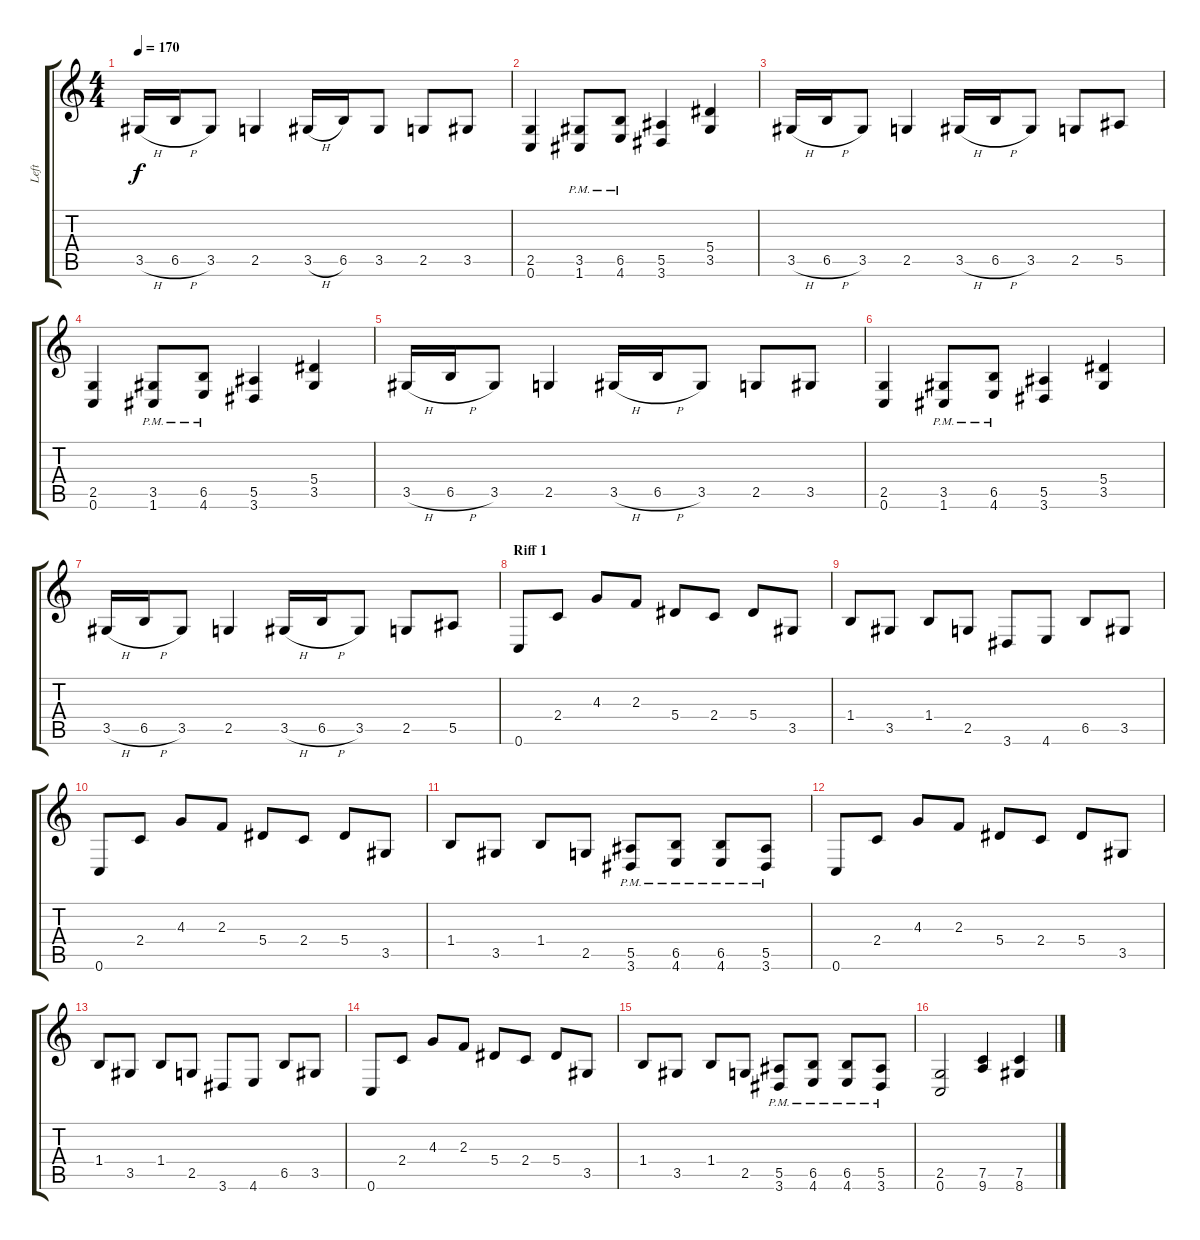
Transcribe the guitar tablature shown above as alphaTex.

\track ("Left" "Left") {instrument distortionguitar}
\staff {score tabs}
\tuning (C4 G3 Eb3 Bb2 F2 C2) {hide}
\ts (4 4)
\tempo 170
\clef g2
\ks c
3.5{h}.16{dy f} 6.5{h}.16 3.5.8 2.5.4 3.5{h}.16 6.5.16 3.5.8 2.5.8 3.5.8 |
(2.5 0.6).4 (3.5{pm} 1.6{pm}).8 (6.5{pm} 4.6{pm}).8 (5.5 3.6).4 (5.4 3.5).4 |
3.5{h}.16 6.5{h}.16 3.5.8 2.5.4 3.5{h}.16 6.5{h}.16 3.5.8 2.5.8 5.5.8 |
(2.5 0.6).4 (3.5{pm} 1.6{pm}).8 (6.5{pm} 4.6{pm}).8 (5.5 3.6).4 (5.4 3.5).4 |
3.5{h}.16 6.5{h}.16 3.5.8 2.5.4 3.5{h}.16 6.5{h}.16 3.5.8 2.5.8 3.5.8 |
(2.5 0.6).4 (3.5{pm} 1.6{pm}).8 (6.5{pm} 4.6{pm}).8 (5.5 3.6).4 (5.4 3.5).4 |
3.5{h}.16 6.5{h}.16 3.5.8 2.5.4 3.5{h}.16 6.5{h}.16 3.5.8 2.5.8 5.5.8 |
\section ("" "Riff 1")
0.6.8 2.4.8 4.3.8 2.3.8 5.4.8 2.4.8 5.4.8 3.5.8 |
1.4.8 3.5.8 1.4.8 2.5.8 3.6.8 4.6.8 6.5.8 3.5.8 |
0.6.8 2.4.8 4.3.8 2.3.8 5.4.8 2.4.8 5.4.8 3.5.8 |
1.4.8 3.5.8 1.4.8 2.5.8 (5.5{pm} 3.6{pm}).8 (6.5{pm} 4.6{pm}).8 (6.5{pm} 4.6{pm}).8 (5.5{pm} 3.6{pm}).8 |
0.6.8 2.4.8 4.3.8 2.3.8 5.4.8 2.4.8 5.4.8 3.5.8 |
1.4.8 3.5.8 1.4.8 2.5.8 3.6.8 4.6.8 6.5.8 3.5.8 |
0.6.8 2.4.8 4.3.8 2.3.8 5.4.8 2.4.8 5.4.8 3.5.8 |
1.4.8 3.5.8 1.4.8 2.5.8 (5.5{pm} 3.6{pm}).8 (6.5{pm} 4.6{pm}).8 (6.5{pm} 4.6{pm}).8 (5.5{pm} 3.6{pm}).8 |
\section ("" "")
(2.5 0.6).2 (7.5 9.6).4 (7.5 8.6).4
